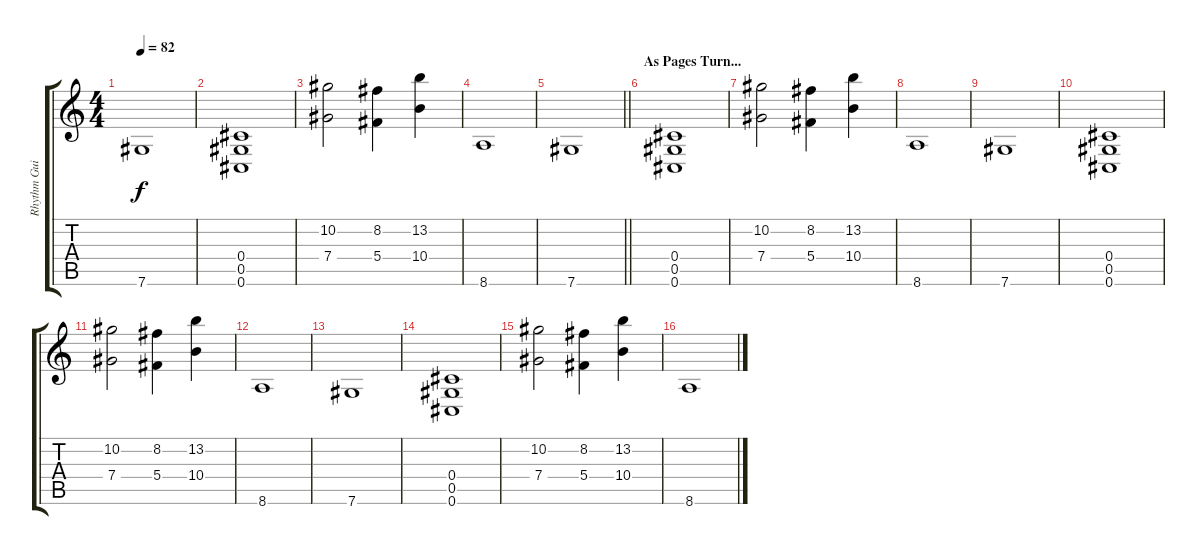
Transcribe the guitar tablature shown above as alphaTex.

\track ("Rhythm Guitar" "Rhythm Gui") {instrument overdrivenguitar}
\staff {score tabs}
\tuning (Eb4 Bb3 Gb3 Db3 Ab2 Db2) {hide}
\ts (4 4)
\tempo 82
\clef g2
\ks c
7.6.1{dy f} |
(0.4 0.5 0.6).1 |
(10.2 7.4).2 (8.2 5.4).4 (13.2 10.4).4 |
8.6.1 |
\barLineRight lightlight
7.6.1 |
\section ("" "As Pages Turn...")
(0.4 0.5 0.6).1 |
(10.2 7.4).2 (8.2 5.4).4 (13.2 10.4).4 |
8.6.1 |
7.6.1 |
(0.4 0.5 0.6).1 |
(10.2 7.4).2 (8.2 5.4).4 (13.2 10.4).4 |
8.6.1 |
7.6.1 |
(0.4 0.5 0.6).1 |
(10.2 7.4).2 (8.2 5.4).4 (13.2 10.4).4 |
8.6.1
